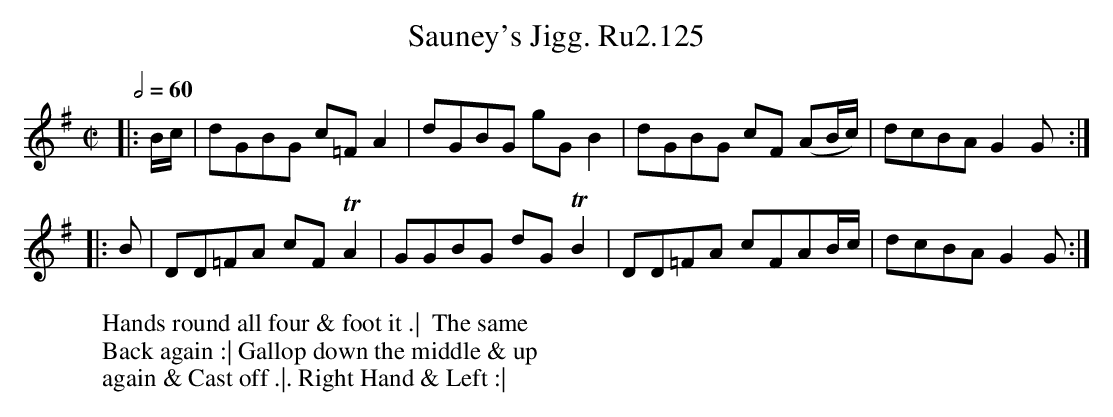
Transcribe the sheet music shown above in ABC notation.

X:1
T:Sauney's Jigg. Ru2.125
M:C|
L:1/8
W:Hands round all four & foot it .|  The same
W:Back again :| Gallop down the middle & up
W:again & Cast off .|. Right Hand & Left :|
Q:1/2=60
K:G
|:B/c/ | dGBG c=FA2 | dGBG gGB2 | dGBG cF (AB/c/) | dcBA G2G :|
|: B | DD=FA cFTA2 | GGBG dGTB2 | DD=FA cFAB/c/ | dcBA G2G :|
